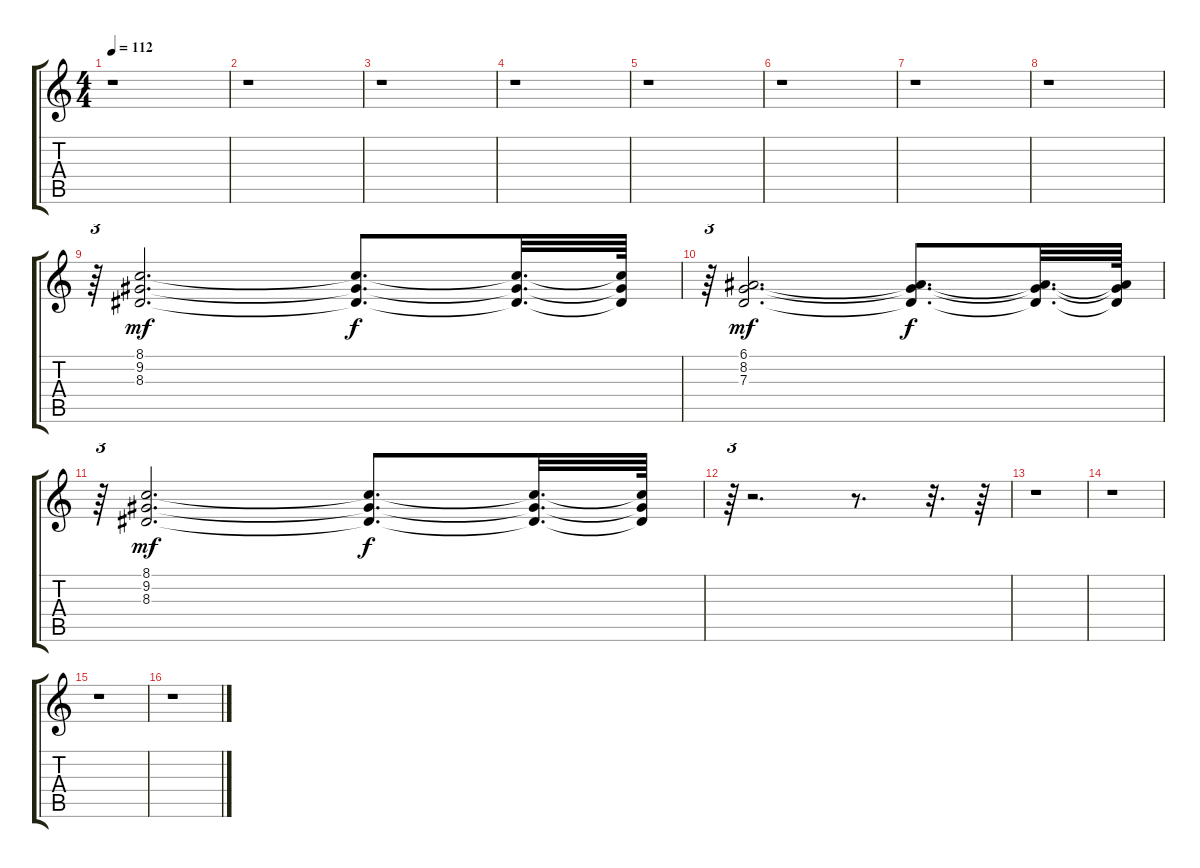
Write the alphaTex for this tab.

\track "" {instrument choiraahs}
\staff {score tabs}
\tuning (E4 B3 G3 D3 A2 E2) {hide}
\ts (4 4)
\tempo 112
\clef g2
\ks c
r.1{dy f} |
r.1 |
r.1 |
r.1 |
r.1 |
r.1 |
r.1 |
r.1 |
r.64{tu (3 2)} (8.1 9.2 8.3).2{d dy mf} (8.1{t} 9.2{t} 8.3{t}).8{d dy f} (8.1{t} 9.2{t} 8.3{t}).32{d} (8.1{t} 9.2{t} 8.3{t}).64 |
r.64{tu (3 2)} (6.1 8.2 7.3).2{d dy mf} (6.1{t} 8.2{t} 7.3{t}).8{d dy f} (6.1{t} 8.2{t} 7.3{t}).32{d} (6.1{t} 8.2{t} 7.3{t}).64 |
r.64{tu (3 2)} (8.1 9.2 8.3).2{d dy mf} (8.1{t} 9.2{t} 8.3{t}).8{d dy f} (8.1{t} 9.2{t} 8.3{t}).32{d} (8.1{t} 9.2{t} 8.3{t}).64 |
r.64{tu (3 2)} r.2{d} r.8{d} r.32{d} r.64 |
r.1 |
r.1 |
r.1 |
r.1
